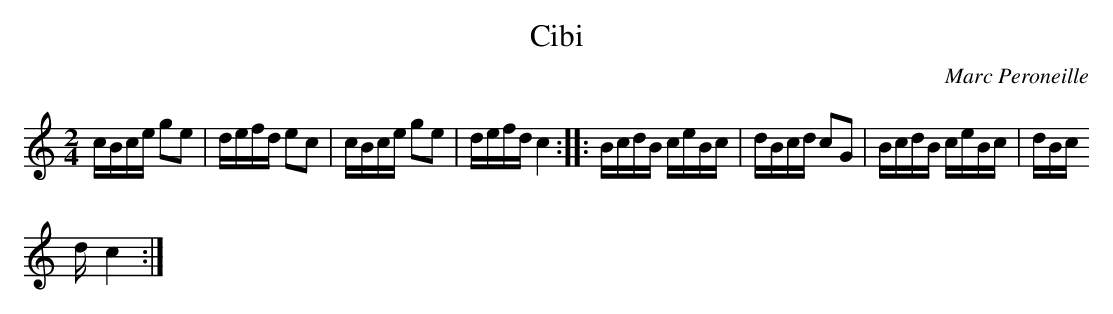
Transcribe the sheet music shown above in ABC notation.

X:1
T:Cibi
M:2/4
L:1/16
C:Marc Peroneille
K:C
cBce g2e2|defd e2c2|cBce g2e2|defd c4::BcdB ceBc|dBcd c2G2|BcdB ceBc|dBc
d c4:|
